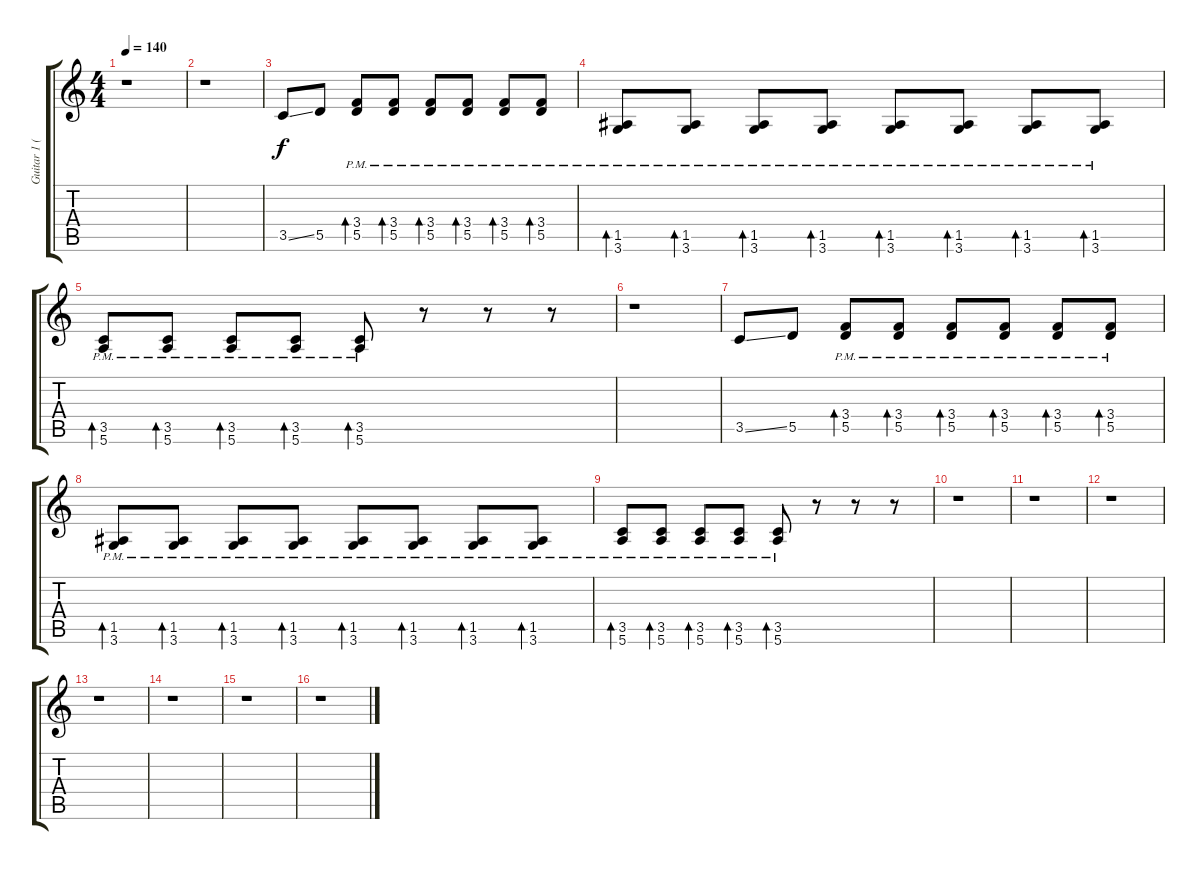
\track ("Guitar 1 (Clean)" "Guitar 1 (") {instrument electricguitarclean}
\staff {score tabs}
\tuning (E4 B3 G3 D3 A2 E2) {hide}
\ts (4 4)
\tempo 140
\clef g2
\ks c
r.1{dy f} |
r.1 |
3.5{ss}.8 5.5.8 (3.4{pm} 5.5{pm}).8{bd 480} (3.4{pm} 5.5{pm}).8{bd 240} (3.4{pm} 5.5{pm}).8{bd 240} (3.4{pm} 5.5{pm}).8{bd 240} (3.4{pm} 5.5{pm}).8{bd 240} (3.4{pm} 5.5{pm}).8{bd 240} |
(1.5{pm} 3.6{pm}).8{bd 240} (1.5{pm} 3.6{pm}).8{bd 240} (1.5{pm} 3.6{pm}).8{bd 240} (1.5{pm} 3.6{pm}).8{bd 240} (1.5{pm} 3.6{pm}).8{bd 240} (1.5{pm} 3.6{pm}).8{bd 240} (1.5{pm} 3.6{pm}).8{bd 240} (1.5{pm} 3.6{pm}).8{bd 240} |
(3.5{pm} 5.6{pm}).8{bd 240} (3.5{pm} 5.6{pm}).8{bd 240} (3.5{pm} 5.6{pm}).8{bd 240} (3.5{pm} 5.6{pm}).8{bd 240} (3.5{pm} 5.6{pm}).8{bd 240} r.8 r.8 r.8 |
r.1 |
3.5{ss}.8 5.5.8 (3.4{pm} 5.5{pm}).8{bd 480} (3.4{pm} 5.5{pm}).8{bd 240} (3.4{pm} 5.5{pm}).8{bd 240} (3.4{pm} 5.5{pm}).8{bd 240} (3.4{pm} 5.5{pm}).8{bd 240} (3.4{pm} 5.5{pm}).8{bd 240} |
(1.5{pm} 3.6{pm}).8{bd 240} (1.5{pm} 3.6{pm}).8{bd 240} (1.5{pm} 3.6{pm}).8{bd 240} (1.5{pm} 3.6{pm}).8{bd 240} (1.5{pm} 3.6{pm}).8{bd 240} (1.5{pm} 3.6{pm}).8{bd 240} (1.5{pm} 3.6{pm}).8{bd 240} (1.5{pm} 3.6{pm}).8{bd 240} |
(3.5{pm} 5.6{pm}).8{bd 240} (3.5{pm} 5.6{pm}).8{bd 240} (3.5{pm} 5.6{pm}).8{bd 240} (3.5{pm} 5.6{pm}).8{bd 240} (3.5{pm} 5.6{pm}).8{bd 240} r.8 r.8 r.8 |
r.1 |
r.1 |
r.1 |
r.1 |
r.1 |
r.1 |
r.1
